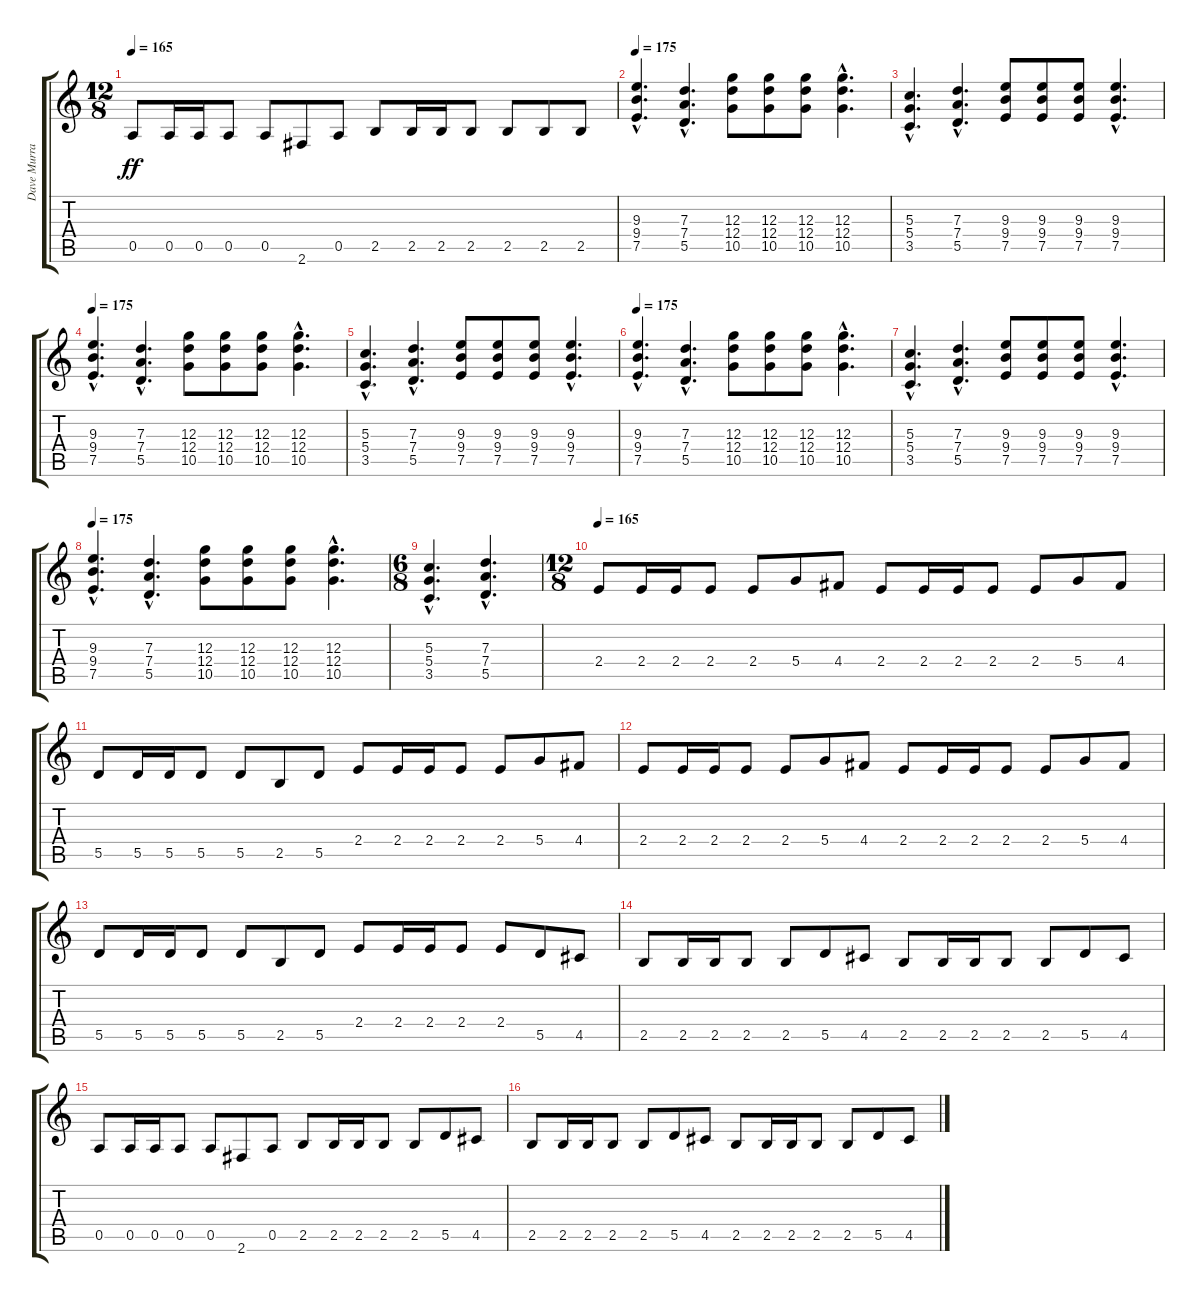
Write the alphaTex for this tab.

\track ("Dave Murray" "Dave Murra") {instrument overdrivenguitar}
\staff {score tabs}
\tuning (E4 B3 G3 D3 A2 E2) {hide}
\ts (12 8)
\tempo 165
\clef g2
\ks c
0.5.8{dy ff} 0.5.16 0.5.16 0.5.8 0.5.8 2.6.8 0.5.8 2.5.8 2.5.16 2.5.16 2.5.8 2.5.8 2.5.8 2.5.8 |
\tempo 175
(9.3{hac} 9.4{hac} 7.5{hac}).4{d} (7.3{hac} 7.4{hac} 5.5{hac}).4{d} (12.3 12.4 10.5).8 (12.3 12.4 10.5).8 (12.3 12.4 10.5).8 (12.3{hac} 12.4{hac} 10.5{hac}).4{d} |
(5.3{hac} 5.4{hac} 3.5{hac}).4{d} (7.3{hac} 7.4{hac} 5.5{hac}).4{d} (9.3 9.4 7.5).8 (9.3 9.4 7.5).8 (9.3 9.4 7.5).8 (9.3{hac} 9.4{hac} 7.5{hac}).4{d} |
\tempo 175
(9.3{hac} 9.4{hac} 7.5{hac}).4{d} (7.3{hac} 7.4{hac} 5.5{hac}).4{d} (12.3 12.4 10.5).8 (12.3 12.4 10.5).8 (12.3 12.4 10.5).8 (12.3{hac} 12.4{hac} 10.5{hac}).4{d} |
(5.3{hac} 5.4{hac} 3.5{hac}).4{d} (7.3{hac} 7.4{hac} 5.5{hac}).4{d} (9.3 9.4 7.5).8 (9.3 9.4 7.5).8 (9.3 9.4 7.5).8 (9.3{hac} 9.4{hac} 7.5{hac}).4{d} |
\tempo 175
(9.3{hac} 9.4{hac} 7.5{hac}).4{d} (7.3{hac} 7.4{hac} 5.5{hac}).4{d} (12.3 12.4 10.5).8 (12.3 12.4 10.5).8 (12.3 12.4 10.5).8 (12.3{hac} 12.4{hac} 10.5{hac}).4{d} |
(5.3{hac} 5.4{hac} 3.5{hac}).4{d} (7.3{hac} 7.4{hac} 5.5{hac}).4{d} (9.3 9.4 7.5).8 (9.3 9.4 7.5).8 (9.3 9.4 7.5).8 (9.3{hac} 9.4{hac} 7.5{hac}).4{d} |
\tempo 175
(9.3{hac} 9.4{hac} 7.5{hac}).4{d} (7.3{hac} 7.4{hac} 5.5{hac}).4{d} (12.3 12.4 10.5).8 (12.3 12.4 10.5).8 (12.3 12.4 10.5).8 (12.3{hac} 12.4{hac} 10.5{hac}).4{d} |
\ts (6 8)
(5.3{hac} 5.4{hac} 3.5{hac}).4{d} (7.3{hac} 7.4{hac} 5.5{hac}).4{d} |
\ts (12 8)
\tempo 165
2.4.8{instrument overdrivenguitar} 2.4.16 2.4.16 2.4.8 2.4.8 5.4.8 4.4.8 2.4.8 2.4.16 2.4.16 2.4.8 2.4.8 5.4.8 4.4.8 |
5.5.8 5.5.16 5.5.16 5.5.8 5.5.8 2.5.8 5.5.8 2.4.8 2.4.16 2.4.16 2.4.8 2.4.8 5.4.8 4.4.8 |
2.4.8 2.4.16 2.4.16 2.4.8 2.4.8 5.4.8 4.4.8 2.4.8 2.4.16 2.4.16 2.4.8 2.4.8 5.4.8 4.4.8 |
5.5.8 5.5.16 5.5.16 5.5.8 5.5.8 2.5.8 5.5.8 2.4.8 2.4.16 2.4.16 2.4.8 2.4.8 5.5.8 4.5.8 |
2.5.8 2.5.16 2.5.16 2.5.8 2.5.8 5.5.8 4.5.8 2.5.8 2.5.16 2.5.16 2.5.8 2.5.8 5.5.8 4.5.8 |
0.5.8 0.5.16 0.5.16 0.5.8 0.5.8 2.6.8 0.5.8 2.5.8 2.5.16 2.5.16 2.5.8 2.5.8 5.5.8 4.5.8 |
2.5.8 2.5.16 2.5.16 2.5.8 2.5.8 5.5.8 4.5.8 2.5.8 2.5.16 2.5.16 2.5.8 2.5.8 5.5.8 4.5.8
